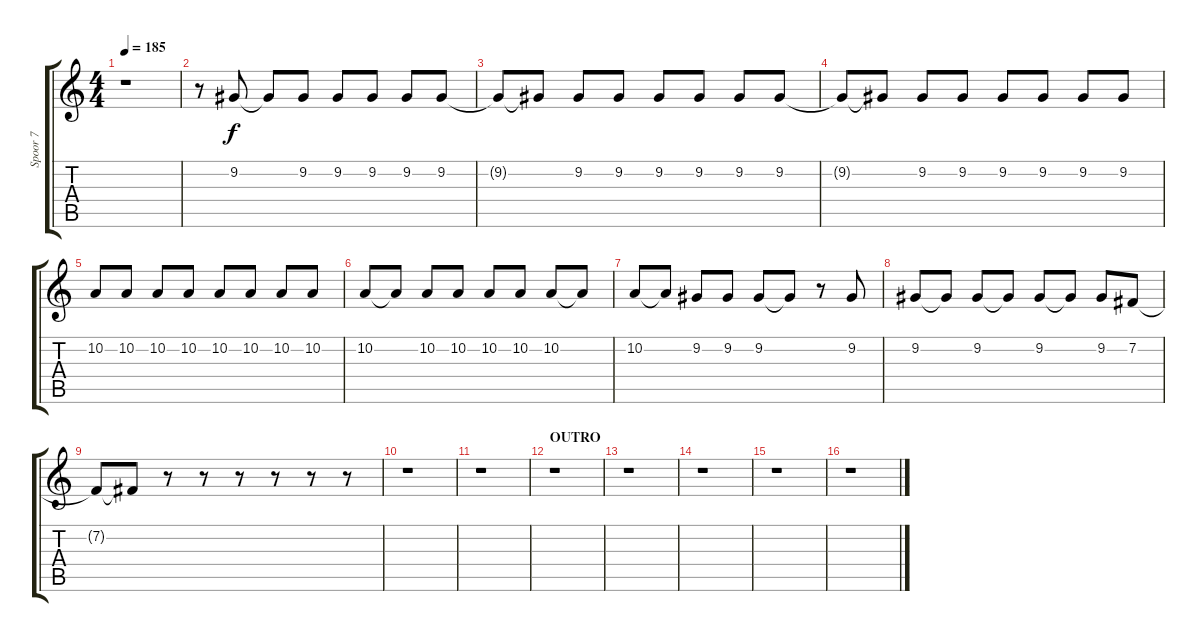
\track ("Spoor 7" "Spoor 7") {instrument sopranosax}
\staff {score tabs}
\tuning (E4 B3 G3 D3 A2 E2) {hide}
\ts (4 4)
\tempo 185
\clef g2
\ks c
r.1{dy f} |
r.8 9.2.8 9.2{t}.8 9.2.8 9.2.8 9.2.8 9.2.8 9.2.8 |
9.2{t}.8 9.2{t}.8 9.2.8 9.2.8 9.2.8 9.2.8 9.2.8 9.2.8 |
9.2{t}.8 9.2{t}.8 9.2.8 9.2.8 9.2.8 9.2.8 9.2.8 9.2.8 |
10.2.8 10.2.8 10.2.8 10.2.8 10.2.8 10.2.8 10.2.8 10.2.8 |
10.2.8 10.2{t}.8 10.2.8 10.2.8 10.2.8 10.2.8 10.2.8 10.2{t}.8 |
10.2.8 10.2{t}.8 9.2.8 9.2.8 9.2.8 9.2{t}.8 r.8 9.2.8 |
9.2.8 9.2{t}.8 9.2.8 9.2{t}.8 9.2.8 9.2{t}.8 9.2.8 7.2.8 |
7.2{t}.8 7.2{t}.8 r.8 r.8 r.8 r.8 r.8 r.8 |
r.1 |
r.1 |
\section ("" "OUTRO")
r.1 |
r.1 |
r.1 |
r.1 |
r.1
